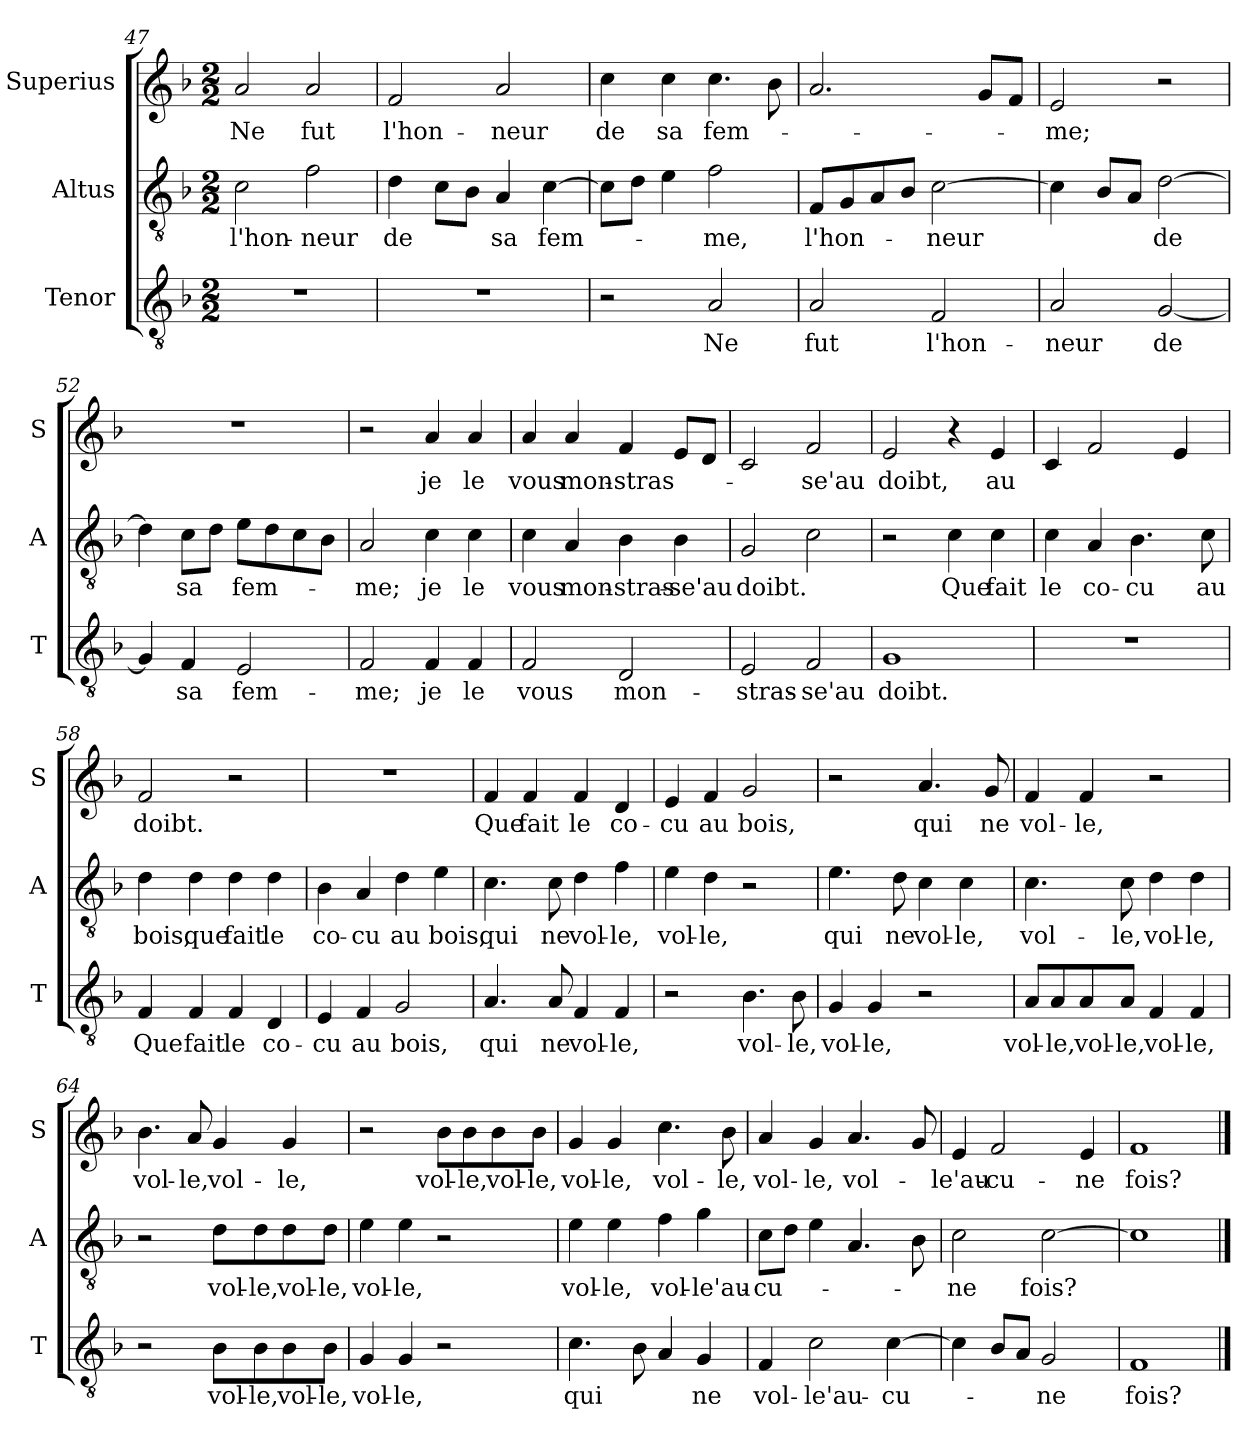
**kern	**text	**kern	**text	**kern	**text
*part3	*part3	*part2	*part2	*part1	*part1
*staff3	*staff3	*staff2	*staff2	*staff1	*staff1
*I"Tenor	*	*I"Altus	*	*I"Superius	*
*I'T	*	*I'A	*	*I'S	*
*clefGv2	*	*clefGv2	*	*clefG2	*
*k[b-]	*	*k[b-]	*	*k[b-]	*
*F:	*	*F:	*	*F:	*
*M2/2	*	*M2/2	*	*M2/2	*
=47	=47	=47	=47	=47	=47
1r	.	2c	l'hon-	2a	Ne
.	.	2f	-neur	2a	fut
=48	=48	=48	=48	=48	=48
1r	.	4d	de	2f	l'hon-
.	.	8cL	.	.	.
.	.	8B-J	.	.	.
.	.	4A	sa	2a	-neur
.	.	[4c	fem-	.	.
=49	=49	=49	=49	=49	=49
2r	.	8cL]	.	4cc	de
.	.	8dJ	.	.	.
.	.	4e	.	4cc	sa
2A	Ne	2f	-me,	4.cc	fem-
.	.	.	.	8b-	.
=50	=50	=50	=50	=50	=50
!	!	!	!LO:LY:i	!	!
2A	fut	8FL	l'hon-	2.a	.
.	.	8G	.	.	.
.	.	8A	.	.	.
.	.	8B-J	.	.	.
!	!	!	!LO:LY:i	!	!
2F	l'hon-	[2c	-neur	.	.
.	.	.	.	8gL	.
.	.	.	.	8fJ	.
=51	=51	=51	=51	=51	=51
2A	-neur	4c]	.	2e	-me;
.	.	8B-L	.	.	.
.	.	8AJ	.	.	.
!	!	!	!LO:LY:i	!	!
[2G	de	[2d	de	2r	.
=52	=52	=52	=52	=52	=52
4G]	.	4d]	.	1r	.
!	!	!	!LO:LY:i	!	!
4F	sa	8cL	sa	.	.
.	.	8dJ	.	.	.
!	!	!	!LO:LY:i	!	!
2E	fem-	8eL	fem-	.	.
.	.	8d	.	.	.
.	.	8c	.	.	.
.	.	8B-J	.	.	.
=53	=53	=53	=53	=53	=53
!	!	!	!LO:LY:i	!	!
2F	-me;	2A	-me;	2r	.
4F	je	4c	je	4a	je
4F	le	4c	le	4a	le
=54	=54	=54	=54	=54	=54
2F	vous	4c	vous	4a	vous
.	.	4A	mon-	4a	mon-
2D	mon-	4B-	-stras-	4f	-stras-
.	.	4B-	-se'au	8eL	.
.	.	.	.	8dJ	.
=55	=55	=55	=55	=55	=55
2E	-stras-	2G	doibt.	2c	.
2F	-se'au	2c	.	2f	-se'au
=56	=56	=56	=56	=56	=56
1G	doibt.	2r	.	2e	doibt,
.	.	4c	Que	4r	.
.	.	4c	fait	4e	au
=57	=57	=57	=57	=57	=57
1r	.	4c	le	4c	.
.	.	4A	co-	2f	.
.	.	4.B-	-cu	.	.
.	.	.	.	4e	.
.	.	8c	au	.	.
=58	=58	=58	=58	=58	=58
4F	Que	4d	bois,	2f	doibt.
4F	fait	4d	que	.	.
4F	le	4d	fait	2r	.
4D	co-	4d	le	.	.
=59	=59	=59	=59	=59	=59
4E	-cu	4B-	co-	1r	.
4F	au	4A	-cu	.	.
2G	bois,	4d	au	.	.
.	.	4e	bois,	.	.
=60	=60	=60	=60	=60	=60
!	!	!	!LO:LY:i	!	!
4.A	qui	4.c	qui	4f	Que
.	.	.	.	4f	fait
!	!	!	!LO:LY:i	!	!
8A	ne	8c	ne	.	.
!	!	!	!LO:LY:i	!	!
4F	vol-	4d	vol-	4f	le
!	!	!	!LO:LY:i	!	!
4F	-le,	4f	-le,	4d	co-
=61	=61	=61	=61	=61	=61
!	!	!	!LO:LY:i	!	!
2r	.	4e	vol-	4e	-cu
!	!	!	!LO:LY:i	!	!
.	.	4d	-le,	4f	au
4.B-	vol-	2r	.	2g	bois,
8B-	-le,	.	.	.	.
=62	=62	=62	=62	=62	=62
4G	vol-	4.e	qui	2r	.
4G	-le,	.	.	.	.
.	.	8d	ne	.	.
2r	.	4c	vol-	4.a	qui
.	.	4c	-le,	.	.
.	.	.	.	8g	ne
=63	=63	=63	=63	=63	=63
8AL	vol-	4.c	vol-	4f	vol-
8A	-le,	.	.	.	.
8A	vol-	.	.	4f	-le,
8AJ	-le,	8c	-le,	.	.
4F	vol-	4d	vol-	2r	.
4F	-le,	4d	-le,	.	.
=64	=64	=64	=64	=64	=64
2r	.	2r	.	4.b-	vol-
.	.	.	.	8a	-le,
8B-L	vol-	8dL	vol-	4g	vol-
8B-	-le,	8d	-le,	.	.
8B-	vol-	8d	vol-	4g	-le,
8B-J	-le,	8dJ	-le,	.	.
=65	=65	=65	=65	=65	=65
4G	vol-	4e	vol-	2r	.
4G	-le,	4e	-le,	.	.
2r	.	2r	.	8b-L	vol-
.	.	.	.	8b-	-le,
.	.	.	.	8b-	vol-
.	.	.	.	8b-J	-le,
=66	=66	=66	=66	=66	=66
4.c	qui	4e	vol-	4g	vol-
.	.	4e	-le,	4g	-le,
8B-	.	.	.	.	.
4A	.	4f	vol-	4.cc	vol-
4G	ne	4g	-le'au-	.	.
.	.	.	.	8b-	-le,
=67	=67	=67	=67	=67	=67
4F	vol-	8cL	-cu-	4a	vol-
.	.	8dJ	.	.	.
2c	-le'au-	4e	.	4g	-le,
.	.	4.A	.	4.a	vol-
[4c	-cu-	.	.	.	.
.	.	8B-	.	8g	.
=68	=68	=68	=68	=68	=68
4c]	.	2c	-ne	4e	-le'au-
8B-L	.	.	.	2f	-cu-
8AJ	.	.	.	.	.
2G	-ne	[2c	fois?	.	.
.	.	.	.	4e	-ne
=69	=69	=69	=69	=69	=69
1F	fois?	1c]	.	1f	fois?
==	==	==	==	==	==
*-	*-	*-	*-	*-	*-
